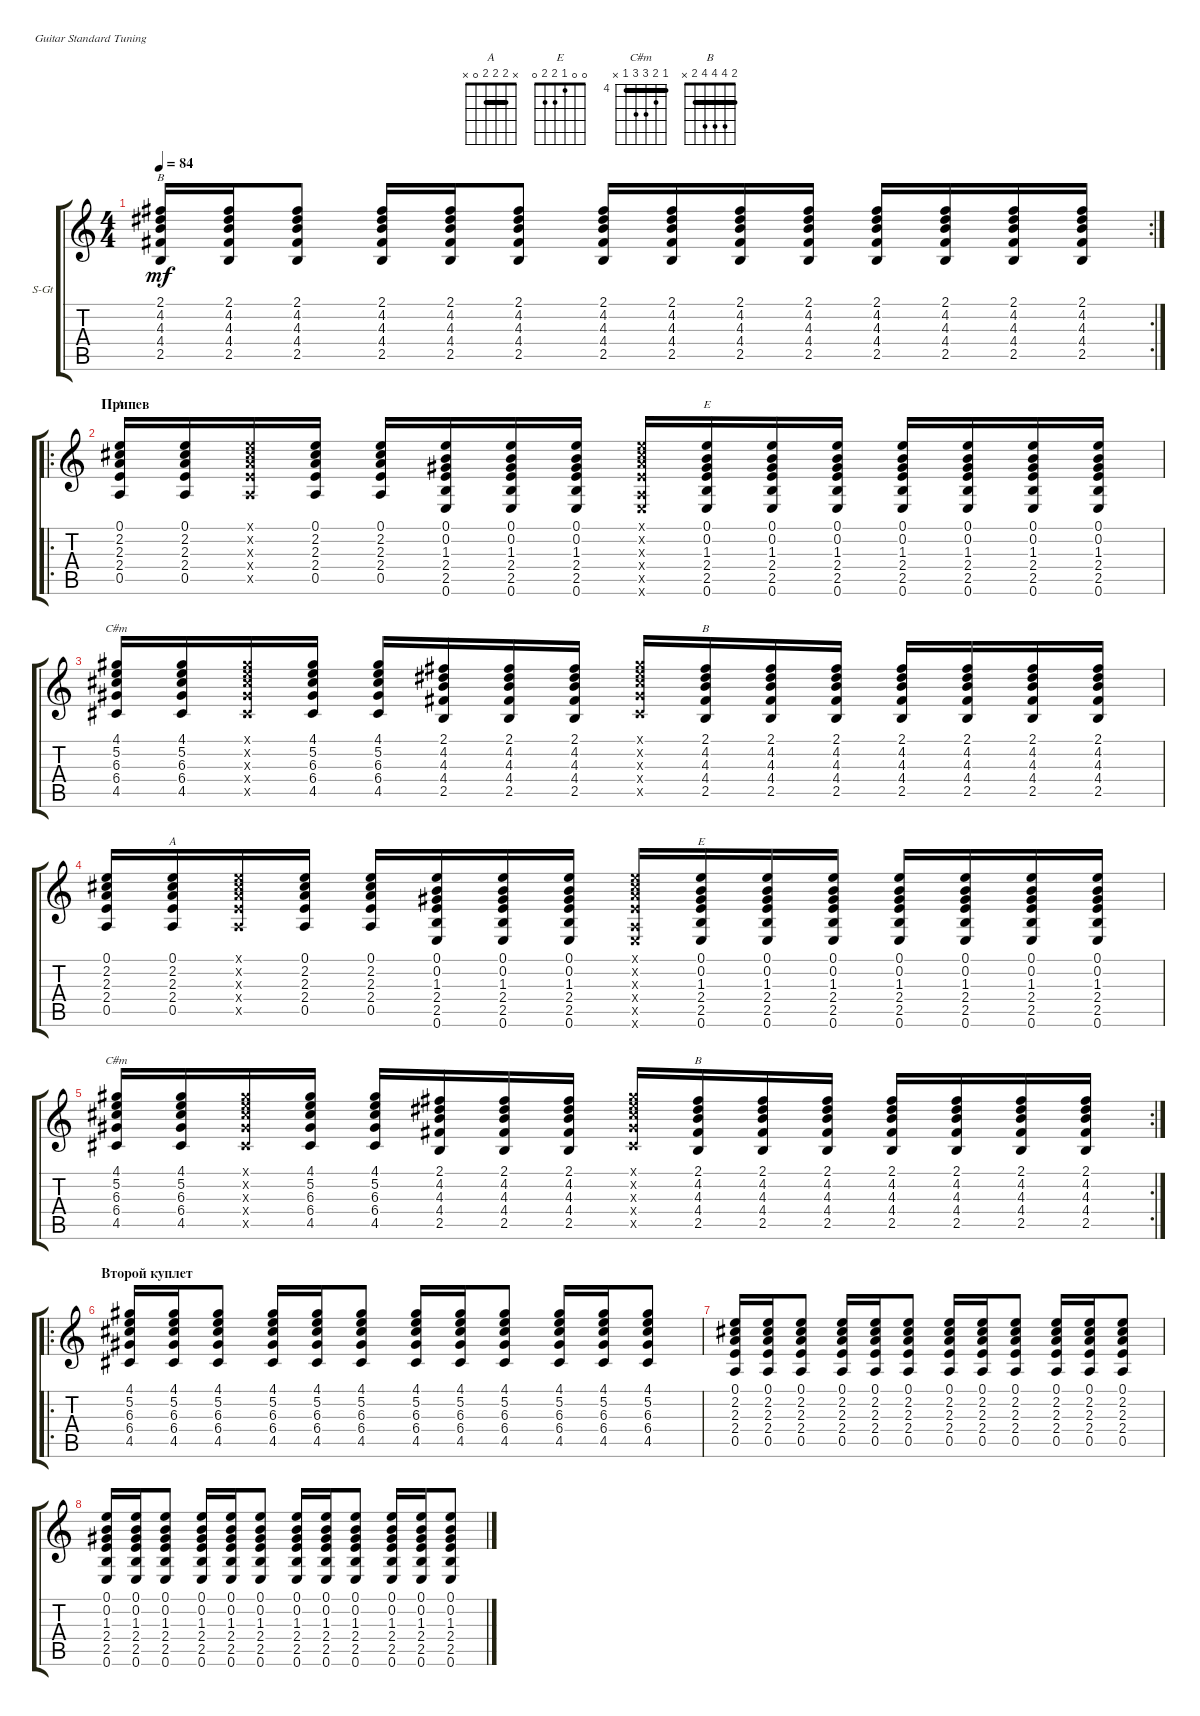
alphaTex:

\defaultSystemsLayout 4
\bracketExtendMode groupsimilarinstruments
\firstSystemTrackNameOrientation horizontal
\otherSystemsTrackNameOrientation horizontal
\track ("Steel Guitar" "S-Gt") {instrument acousticguitarsteel}
\staff {score tabs}
\tuning (E4 B3 G3 D3 A2 E2)
\chord ("A" x 2 2 2 0 x) {barre (2 2)}
\chord ("E" 0 0 1 2 2 0)
\chord ("C#m" 4 5 6 6 4 x) {firstfret 4 barre 4}
\chord ("B" 2 4 4 4 2 x) {barre 2}
\rc 2
\ts (4 4)
\tempo 84
\clef g2
\scale
0.355422
\ks c
(2.5 4.4 4.3 4.2 2.1).16{ch "B" dy mf} (2.5 4.4 4.3 4.2 2.1).16 (2.5 4.4 4.3 4.2 2.1).8 (2.5 4.4 4.3 4.2 2.1).16 (2.5 4.4 4.3 4.2 2.1).16 (2.5 4.4 4.3 4.2 2.1).8 (2.5 4.4 4.3 4.2 2.1).16 (2.5 4.4 4.3 4.2 2.1).16 (2.5 4.4 4.3 4.2 2.1).16 (2.5 4.4 4.3 4.2 2.1).16 (2.5 4.4 4.3 4.2 2.1).16 (2.5 4.4 4.3 4.2 2.1).16 (2.5 4.4 4.3 4.2 2.1).16 (2.5 4.4 4.3 4.2 2.1).16 |
\ro
\section ("" "Припев")
\scale
0.307184 (0.5 2.4 2.3 2.2 0.1).16{ch "A"} (0.5 2.4 2.3 2.2 0.1).16 (0.5{x} 2.4{x} 2.3{x} 2.2{x} 0.1{x}).16 (0.5 2.4 2.3 2.2 0.1).16 (0.5 2.4 2.3 2.2 0.1).16 (2.5 2.4 1.3 0.2 0.1 0.6).16 (2.5 2.4 1.3 0.2 0.1 0.6).16 (2.5 2.4 1.3 0.2 0.1 0.6).16 (0.5{x} 2.4{x} 2.3{x} 2.2{x} 0.1{x} 0.6{x}).16 (2.5 2.4 1.3 0.2 0.1 0.6).16{ch "E"} (2.5 2.4 1.3 0.2 0.1 0.6).16 (2.5 2.4 1.3 0.2 0.1 0.6).16 (2.5 2.4 1.3 0.2 0.1 0.6).16 (2.5 2.4 1.3 0.2 0.1 0.6).16 (2.5 2.4 1.3 0.2 0.1 0.6).16 (2.5 2.4 1.3 0.2 0.1 0.6).16 |
\scale
0.395541 (4.5 6.4 6.3 5.2 4.1).16{ch "C#m"} (4.5 6.4 6.3 5.2 4.1).16 (4.5{x} 6.4{x} 6.3{x} 5.2{x} 4.1{x}).16 (4.5 6.4 6.3 5.2 4.1).16 (4.5 6.4 6.3 5.2 4.1).16 (2.5 4.4 4.3 4.2 2.1).16 (2.5 4.4 4.3 4.2 2.1).16 (2.5 4.4 4.3 4.2 2.1).16 (4.5{x} 6.4{x} 6.3{x} 5.2{x} 4.1{x}).16 (2.5 4.4 4.3 4.2 2.1).16{ch "B"} (2.5 4.4 4.3 4.2 2.1).16 (2.5 4.4 4.3 4.2 2.1).16 (2.5 4.4 4.3 4.2 2.1).16 (2.5 4.4 4.3 4.2 2.1).16 (2.5 4.4 4.3 4.2 2.1).16 (2.5 4.4 4.3 4.2 2.1).16 |
\scale
0.297275 (0.5 2.4 2.3 2.2 0.1).16 (0.5 2.4 2.3 2.2 0.1).16{ch "A"} (0.5{x} 2.4{x} 2.3{x} 2.2{x} 0.1{x}).16 (0.5 2.4 2.3 2.2 0.1).16 (0.5 2.4 2.3 2.2 0.1).16 (2.5 2.4 1.3 0.2 0.1 0.6).16 (2.5 2.4 1.3 0.2 0.1 0.6).16 (2.5 2.4 1.3 0.2 0.1 0.6).16 (0.5{x} 2.4{x} 2.3{x} 2.2{x} 0.1{x} 0.6{x}).16 (2.5 2.4 1.3 0.2 0.1 0.6).16{ch "E"} (2.5 2.4 1.3 0.2 0.1 0.6).16 (2.5 2.4 1.3 0.2 0.1 0.6).16 (2.5 2.4 1.3 0.2 0.1 0.6).16 (2.5 2.4 1.3 0.2 0.1 0.6).16 (2.5 2.4 1.3 0.2 0.1 0.6).16 (2.5 2.4 1.3 0.2 0.1 0.6).16 |
\rc 2
\scale
0.520386 (4.5 6.4 6.3 5.2 4.1).16{ch "C#m"} (4.5 6.4 6.3 5.2 4.1).16 (4.5{x} 6.4{x} 6.3{x} 5.2{x} 4.1{x}).16 (4.5 6.4 6.3 5.2 4.1).16 (4.5 6.4 6.3 5.2 4.1).16 (2.5 4.4 4.3 4.2 2.1).16 (2.5 4.4 4.3 4.2 2.1).16 (2.5 4.4 4.3 4.2 2.1).16 (4.5{x} 6.4{x} 6.3{x} 5.2{x} 4.1{x}).16 (2.5 4.4 4.3 4.2 2.1).16{ch "B"} (2.5 4.4 4.3 4.2 2.1).16 (2.5 4.4 4.3 4.2 2.1).16 (2.5 4.4 4.3 4.2 2.1).16 (2.5 4.4 4.3 4.2 2.1).16 (2.5 4.4 4.3 4.2 2.1).16 (2.5 4.4 4.3 4.2 2.1).16 |
\ro
\section ("" "Второй куплет")
\scale
0.25 (4.5 6.4 6.3 5.2 4.1).16 (4.5 6.4 6.3 5.2 4.1).16 (4.5 6.4 6.3 5.2 4.1).8 (4.5 6.4 6.3 5.2 4.1).16 (4.5 6.4 6.3 5.2 4.1).16 (4.5 6.4 6.3 5.2 4.1).8 (4.5 6.4 6.3 5.2 4.1).16 (4.5 6.4 6.3 5.2 4.1).16 (4.5 6.4 6.3 5.2 4.1).8 (4.5 6.4 6.3 5.2 4.1).16 (4.5 6.4 6.3 5.2 4.1).16 (4.5 6.4 6.3 5.2 4.1).8 |
\scale
0.229614 (0.5 2.4 2.3 2.2 0.1).16 (0.5 2.4 2.3 2.2 0.1).16 (0.5 2.4 2.3 2.2 0.1).8 (0.5 2.4 2.3 2.2 0.1).16 (0.5 2.4 2.3 2.2 0.1).16 (0.5 2.4 2.3 2.2 0.1).8 (0.5 2.4 2.3 2.2 0.1).16 (0.5 2.4 2.3 2.2 0.1).16 (0.5 2.4 2.3 2.2 0.1).8 (0.5 2.4 2.3 2.2 0.1).16 (0.5 2.4 2.3 2.2 0.1).16 (0.5 2.4 2.3 2.2 0.1).8 |
\scale
0.378092 (2.5 2.4 1.3 0.2 0.1 0.6).16 (2.5 2.4 1.3 0.2 0.1 0.6).16 (2.5 2.4 1.3 0.2 0.1 0.6).8 (2.5 2.4 1.3 0.2 0.1 0.6).16 (2.5 2.4 1.3 0.2 0.1 0.6).16 (2.5 2.4 1.3 0.2 0.1 0.6).8 (2.5 2.4 1.3 0.2 0.1 0.6).16 (2.5 2.4 1.3 0.2 0.1 0.6).16 (2.5 2.4 1.3 0.2 0.1 0.6).8 (2.5 2.4 1.3 0.2 0.1 0.6).16 (2.5 2.4 1.3 0.2 0.1 0.6).16 (2.5 2.4 1.3 0.2 0.1 0.6).8
